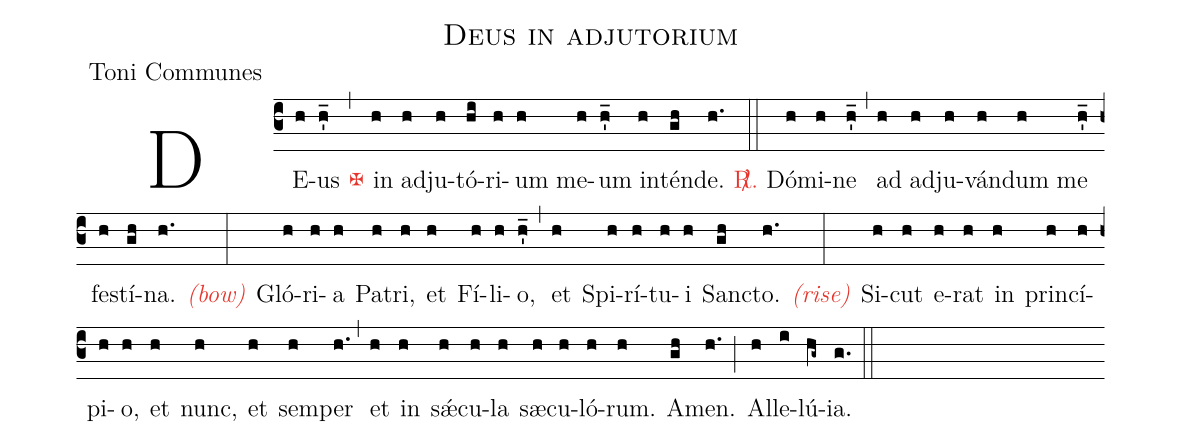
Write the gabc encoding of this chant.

name:Deus in adjutorium;
office-part:Toni Communes;
%%
name:Deus in adjutorium ;
office-part:Toni Communes;
book:The Liber Usualis, 1961, p. 250;
transcriber: Christopher Green;
commentary:Tonus festivus.;
%%
(c3) DE(h)us(h'_) <c><v>\maltese</v></c>(,) in(h) ad(h)ju(h)tó-(hi)ri(h)um(h) me(h)um(h'_) in(h)tén(gh)de.(h.) (::) <c><sp>R/</sp>.</c> Dó(h)mi(h)ne(h'_) (,) ad(h) ad(h)ju-(h)ván(h)dum(h) me(h'_) fe(h)stí(gh)na.(h.) <c><i><sp>(</sp>bow<sp>)</sp></i></c>(:) Gló-(h)ri-(h)a(h) Pa(h)tri,(h) et(h) Fí-(h)li-(h)o,(h'_) (,) et(h) Spi-(h)rí-(h)tu-(h)i(h) San(gh)cto.(h.) <c><i><sp>(</sp>rise<sp>)</sp></i></c>(:) Si(h)cut(h) e-(h)rat(h) in(h) prin(h)cí(h)pi-(h)o,(h) et(h) nunc,(h) et(h) sem(h)per(h.) (,) et(h) in(h) s<sp>'ae</sp>(h)cu-(h)la(h) sæ(h)cu-(h)ló(h)rum.(h) A(gh)men.(h.) (;) Al(h)le-(i)lú(hg~)ia.(g.) (::)
